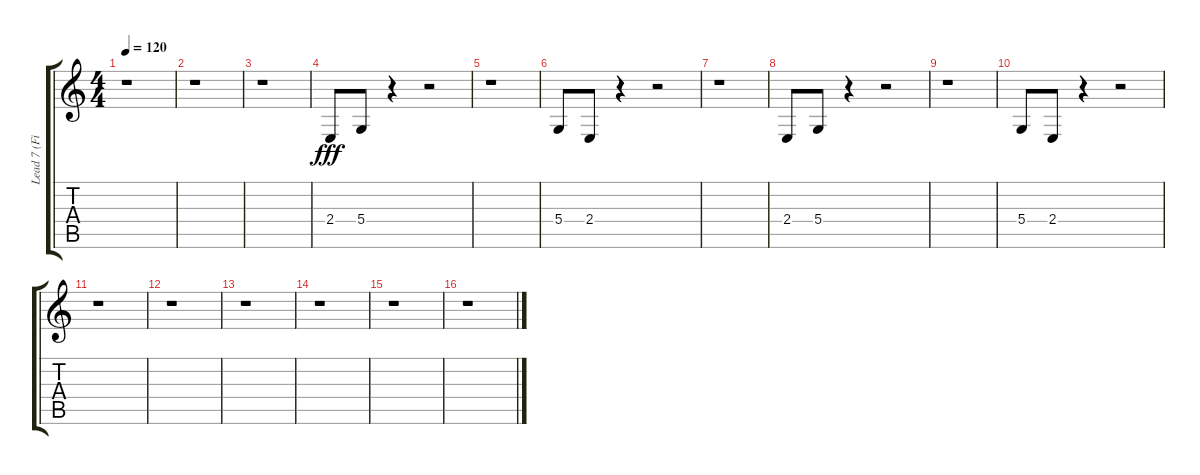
\track ("Lead 7 (Fifths)" "Lead 7 (Fi") {instrument lead7fifths}
\staff {score tabs}
\tuning (E4 B3 G3 D3 A2 E2) {hide}
\ts (4 4)
\tempo 120
\clef g2
\ks c
r.1{dy f} |
r.1 |
r.1 |
2.4.8{dy fff} 5.4.8 r.4 r.2 |
r.1 |
5.4.8 2.4.8 r.4 r.2 |
r.1 |
2.4.8 5.4.8 r.4 r.2 |
r.1 |
5.4.8 2.4.8 r.4 r.2 |
r.1 |
r.1 |
r.1 |
r.1 |
r.1 |
r.1
